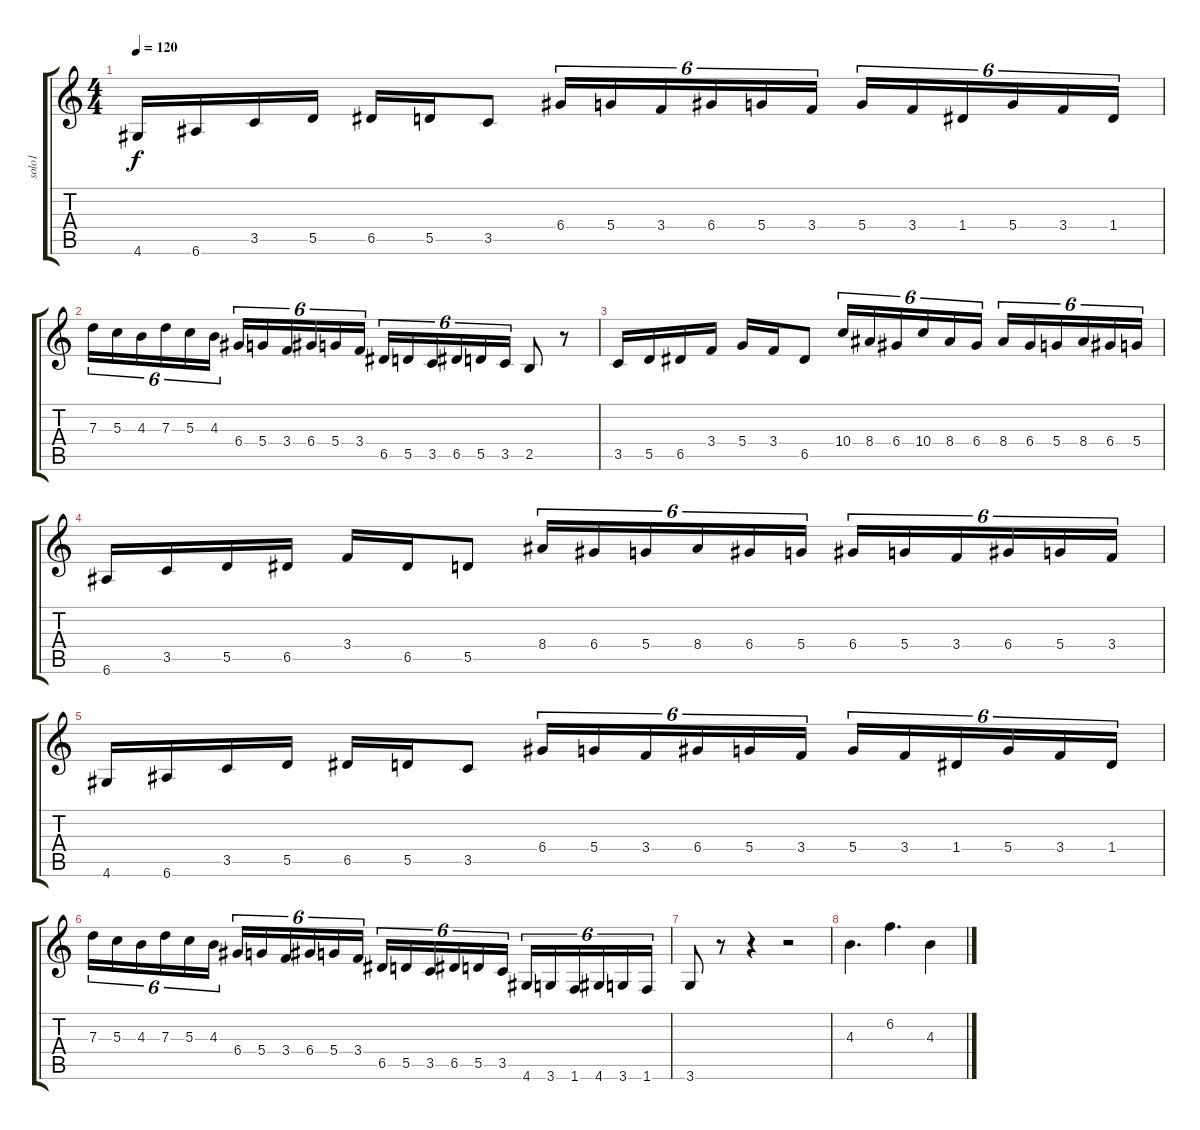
\track ("solo1" "solo1") {instrument distortionguitar}
\staff {score tabs}
\tuning (E4 B3 G3 D3 A2 E2) {hide}
\ts (4 4)
\tempo 120
\clef g2
\ks c
4.6.16{dy f} 6.6.16 3.5.16 5.5.16 6.5.16 5.5.16 3.5.8 6.4.16{tu (6 4)} 5.4.16{tu (6 4)} 3.4.16{tu (6 4)} 6.4.16{tu (6 4)} 5.4.16{tu (6 4)} 3.4.16{tu (6 4)} 5.4.16{tu (6 4)} 3.4.16{tu (6 4)} 1.4.16{tu (6 4)} 5.4.16{tu (6 4)} 3.4.16{tu (6 4)} 1.4.16{tu (6 4)} |
7.3.16{tu (6 4)} 5.3.16{tu (6 4)} 4.3.16{tu (6 4)} 7.3.16{tu (6 4)} 5.3.16{tu (6 4)} 4.3.16{tu (6 4)} 6.4.16{tu (6 4)} 5.4.16{tu (6 4)} 3.4.16{tu (6 4)} 6.4.16{tu (6 4)} 5.4.16{tu (6 4)} 3.4.16{tu (6 4)} 6.5.16{tu (6 4)} 5.5.16{tu (6 4)} 3.5.16{tu (6 4)} 6.5.16{tu (6 4)} 5.5.16{tu (6 4)} 3.5.16{tu (6 4)} 2.5.8 r.8 |
3.5.16 5.5.16 6.5.16 3.4.16 5.4.16 3.4.16 6.5.8 10.4.16{tu (6 4)} 8.4.16{tu (6 4)} 6.4.16{tu (6 4)} 10.4.16{tu (6 4)} 8.4.16{tu (6 4)} 6.4.16{tu (6 4)} 8.4.16{tu (6 4)} 6.4.16{tu (6 4)} 5.4.16{tu (6 4)} 8.4.16{tu (6 4)} 6.4.16{tu (6 4)} 5.4.16{tu (6 4)} |
6.6.16 3.5.16 5.5.16 6.5.16 3.4.16 6.5.16 5.5.8 8.4.16{tu (6 4)} 6.4.16{tu (6 4)} 5.4.16{tu (6 4)} 8.4.16{tu (6 4)} 6.4.16{tu (6 4)} 5.4.16{tu (6 4)} 6.4.16{tu (6 4)} 5.4.16{tu (6 4)} 3.4.16{tu (6 4)} 6.4.16{tu (6 4)} 5.4.16{tu (6 4)} 3.4.16{tu (6 4)} |
4.6.16 6.6.16 3.5.16 5.5.16 6.5.16 5.5.16 3.5.8 6.4.16{tu (6 4)} 5.4.16{tu (6 4)} 3.4.16{tu (6 4)} 6.4.16{tu (6 4)} 5.4.16{tu (6 4)} 3.4.16{tu (6 4)} 5.4.16{tu (6 4)} 3.4.16{tu (6 4)} 1.4.16{tu (6 4)} 5.4.16{tu (6 4)} 3.4.16{tu (6 4)} 1.4.16{tu (6 4)} |
7.3.16{tu (6 4)} 5.3.16{tu (6 4)} 4.3.16{tu (6 4)} 7.3.16{tu (6 4)} 5.3.16{tu (6 4)} 4.3.16{tu (6 4)} 6.4.16{tu (6 4)} 5.4.16{tu (6 4)} 3.4.16{tu (6 4)} 6.4.16{tu (6 4)} 5.4.16{tu (6 4)} 3.4.16{tu (6 4)} 6.5.16{tu (6 4)} 5.5.16{tu (6 4)} 3.5.16{tu (6 4)} 6.5.16{tu (6 4)} 5.5.16{tu (6 4)} 3.5.16{tu (6 4)} 4.6.16{tu (6 4)} 3.6.16{tu (6 4)} 1.6.16{tu (6 4)} 4.6.16{tu (6 4)} 3.6.16{tu (6 4)} 1.6.16{tu (6 4)} |
3.6.8 r.8 r.4 r.2 |
4.3.4{d} 6.2.4{d} 4.3.4
